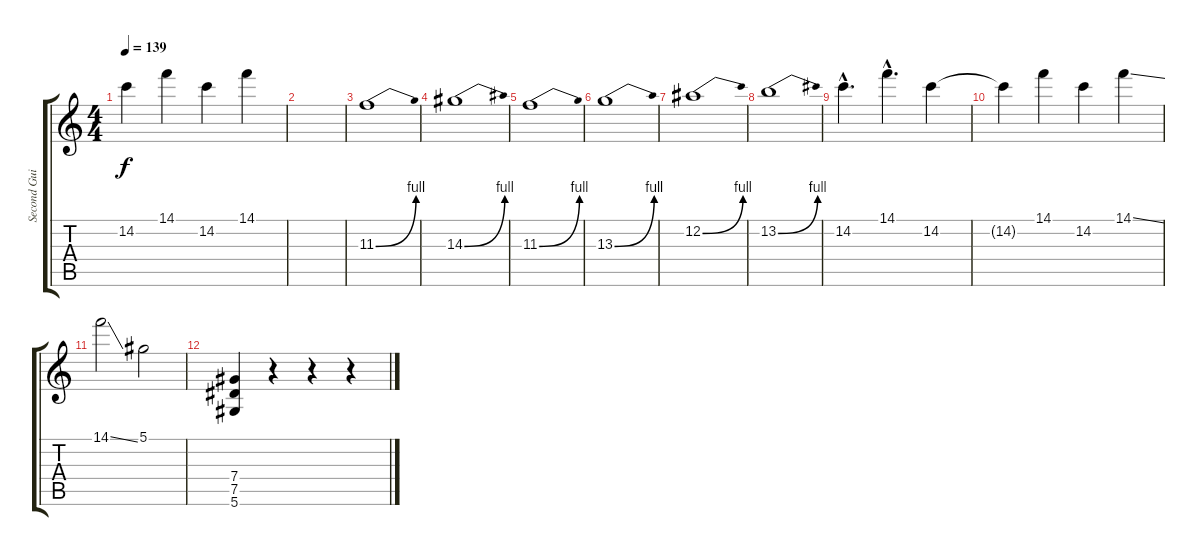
\track ("Second Guitar" "Second Gui") {instrument overdrivenguitar}
\staff {score tabs}
\tuning (Eb4 Bb3 Gb3 Db3 Ab2 Eb2) {hide}
\ts (4 4)
\tempo 139
\clef g2
\ks c
14.2{t}.4{dy f} 14.1.4 14.2.4 14.1.4 |
|
11.3{be (bend 0 0 60 4)}.1 |
14.3{be (bend 0 0 60 4)}.1 |
11.3{be (bend 0 0 60 4)}.1 |
13.3{be (bend 0 0 60 4)}.1 |
12.2{be (bend 0 0 60 4)}.1 |
13.2{be (bend 0 0 60 4)}.1 |
14.2{hac}.4{d} 14.1{hac}.4{d} 14.2.4 |
14.2{t}.4 14.1.4 14.2.4 14.1{ss}.4 |
14.1{ss}.2 5.1.2 |
(7.4 7.5 5.6).4 r.4 r.4 r.4
